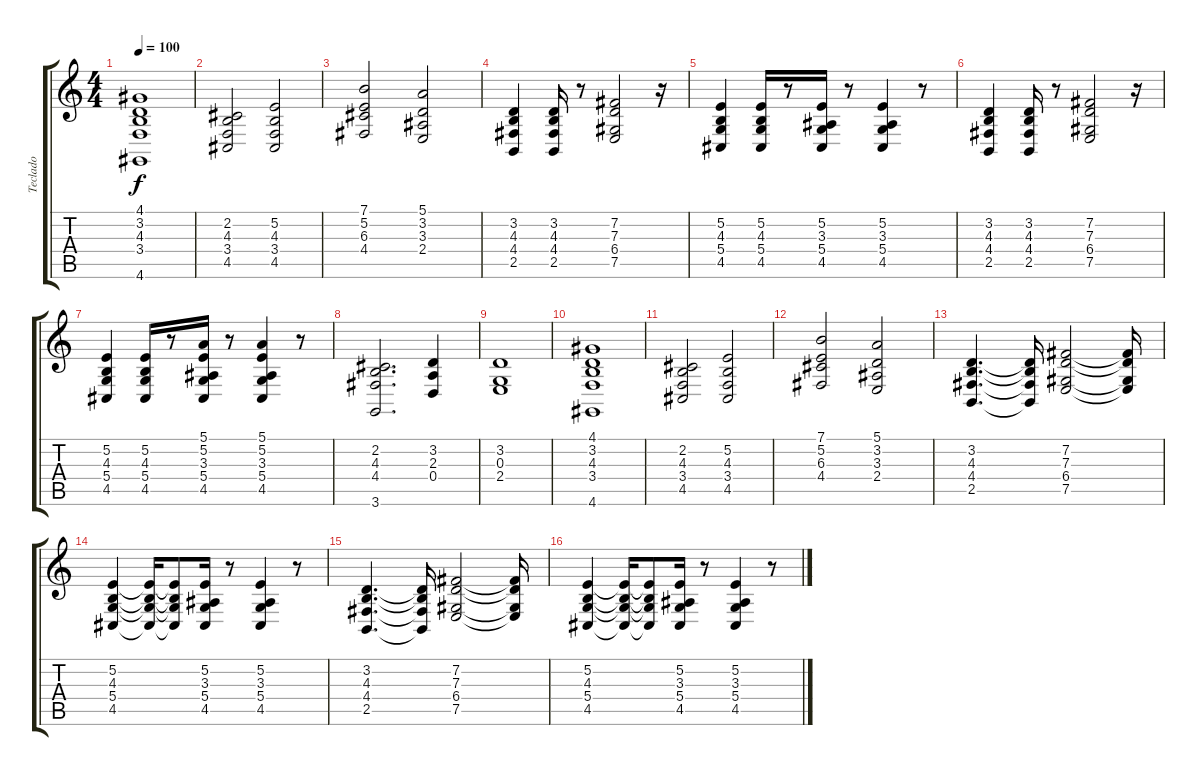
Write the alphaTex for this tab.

\track ("Teclado" "Teclado") {instrument electricpiano1}
\staff {score tabs}
\tuning (E4 B3 G3 D3 A2 E2) {hide}
\ts (4 4)
\tempo 100
\clef g2
\ks c
(4.1 3.2 4.3 3.4 4.6).1{dy f} |
(2.2 4.3 3.4 4.5).2 (5.2 4.3 3.4 4.5).2 |
(7.1 5.2 6.3 4.4).2 (5.1 3.2 3.3 2.4).2 |
(3.2 4.3 4.4 2.5).4 (3.2 4.3 4.4 2.5).16 r.8 (7.2 7.3 6.4 7.5).2 r.16 |
(5.2 4.3 5.4 4.5).4 (5.2 4.3 5.4 4.5).16 r.8 (5.2 3.3 5.4 4.5).16 r.8 (5.2 3.3 5.4 4.5).4 r.8 |
(3.2 4.3 4.4 2.5).4 (3.2 4.3 4.4 2.5).16 r.8 (7.2 7.3 6.4 7.5).2 r.16 |
(5.2 4.3 5.4 4.5).4 (5.2 4.3 5.4 4.5).16 r.8 (5.1 5.2 3.3 5.4 4.5).16 r.8 (5.1 5.2 3.3 5.4 4.5).4 r.8 |
(2.2 4.3 4.4 3.6).2{d} (3.2 2.3 0.4).4 |
(3.2 0.3 2.4).1 |
(4.1 3.2 4.3 3.4 4.6).1 |
(2.2 4.3 3.4 4.5).2 (5.2 4.3 3.4 4.5).2 |
(7.1 5.2 6.3 4.4).2 (5.1 3.2 3.3 2.4).2 |
(3.2 4.3 4.4 2.5).4{d} (3.2{t} 4.3{t} 4.4{t} 2.5{t}).16 (7.2 7.3 6.4 7.5).2 (7.2{t} 7.3{t} 6.4{t} 7.5{t}).16 |
(5.2 4.3 5.4 4.5).4 (5.2{t} 4.3{t} 5.4{t} 4.5{t}).16 (5.2{t} 4.3{t} 5.4{t} 4.5{t}).8 (5.2 3.3 5.4 4.5).16 r.8 (5.2 3.3 5.4 4.5).4 r.8 |
(3.2 4.3 4.4 2.5).4{d} (3.2{t} 4.3{t} 4.4{t} 2.5{t}).16 (7.2 7.3 6.4 7.5).2 (7.2{t} 7.3{t} 6.4{t} 7.5{t}).16 |
(5.2 4.3 5.4 4.5).4 (5.2{t} 4.3{t} 5.4{t} 4.5{t}).16 (5.2{t} 4.3{t} 5.4{t} 4.5{t}).8 (5.2 3.3 5.4 4.5).16 r.8 (5.2 3.3 5.4 4.5).4 r.8
